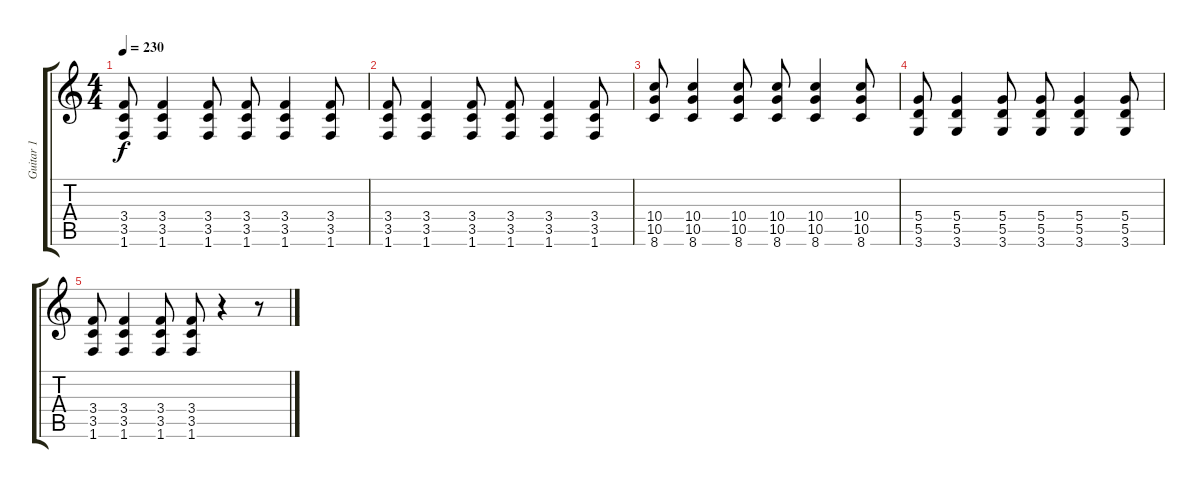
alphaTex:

\track ("Guitar 1" "Guitar 1") {instrument distortionguitar}
\staff {score tabs}
\tuning (E4 B3 G3 D3 A2 E2) {hide}
\ts (4 4)
\tempo 230
\clef g2
\ks c
(3.4 3.5 1.6).8{dy f} (3.4 3.5 1.6).4 (3.4 3.5 1.6).8 (3.4 3.5 1.6).8 (3.4 3.5 1.6).4 (3.4 3.5 1.6).8 |
(3.4 3.5 1.6).8 (3.4 3.5 1.6).4 (3.4 3.5 1.6).8 (3.4 3.5 1.6).8 (3.4 3.5 1.6).4 (3.4 3.5 1.6).8 |
(10.4 10.5 8.6).8 (10.4 10.5 8.6).4 (10.4 10.5 8.6).8 (10.4 10.5 8.6).8 (10.4 10.5 8.6).4 (10.4 10.5 8.6).8 |
(5.4 5.5 3.6).8 (5.4 5.5 3.6).4 (5.4 5.5 3.6).8 (5.4 5.5 3.6).8 (5.4 5.5 3.6).4 (5.4 5.5 3.6).8 |
(3.4 3.5 1.6).8 (3.4 3.5 1.6).4 (3.4 3.5 1.6).8 (3.4 3.5 1.6).8 r.4 r.8
